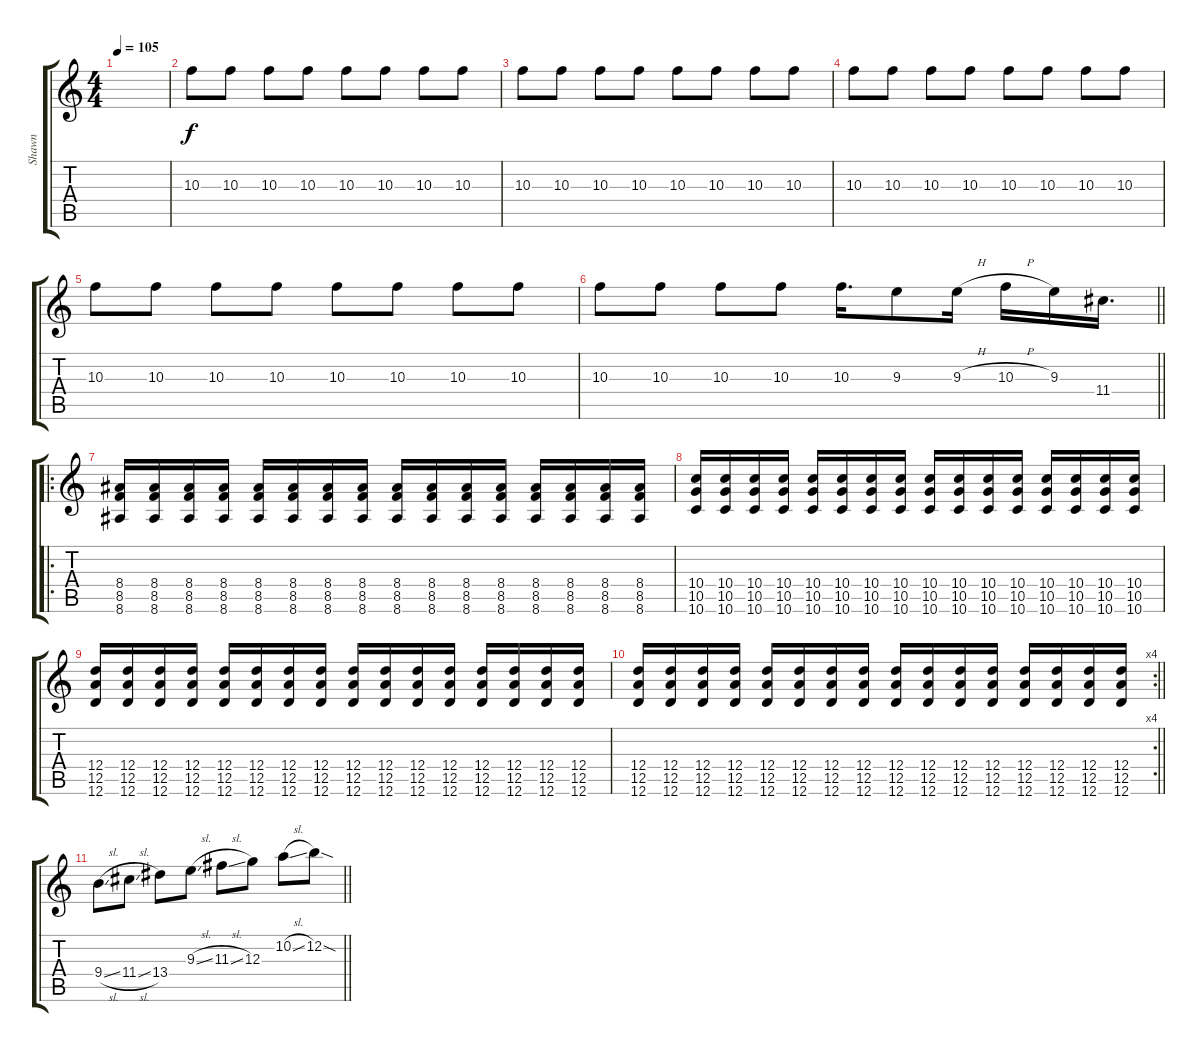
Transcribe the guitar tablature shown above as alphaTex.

\track ("Shawn" "Shawn") {instrument distortionguitar}
\staff {score tabs}
\tuning (E4 B3 G3 D3 A2 D2) {hide}
\ts (4 4)
\tempo 105
\clef g2
\ks c
|
10.3.8 10.3.8 10.3.8 10.3.8 10.3.8 10.3.8 10.3.8 10.3.8 |
10.3.8 10.3.8 10.3.8 10.3.8 10.3.8 10.3.8 10.3.8 10.3.8 |
10.3.8 10.3.8 10.3.8 10.3.8 10.3.8 10.3.8 10.3.8 10.3.8 |
10.3.8 10.3.8 10.3.8 10.3.8 10.3.8 10.3.8 10.3.8 10.3.8 |
\barLineRight lightlight
10.3.8 10.3.8 10.3.8 10.3.8 10.3.16{d} 9.3.8 9.3{h}.16 10.3{h}.16 9.3.16 11.4.16{d} |
\ro
(8.4 8.5 8.6).16 (8.4 8.5 8.6).16 (8.4 8.5 8.6).16 (8.4 8.5 8.6).16 (8.4 8.5 8.6).16 (8.4 8.5 8.6).16 (8.4 8.5 8.6).16 (8.4 8.5 8.6).16 (8.4 8.5 8.6).16 (8.4 8.5 8.6).16 (8.4 8.5 8.6).16 (8.4 8.5 8.6).16 (8.4 8.5 8.6).16 (8.4 8.5 8.6).16 (8.4 8.5 8.6).16 (8.4 8.5 8.6).16 |
(10.4 10.5 10.6).16 (10.4 10.5 10.6).16 (10.4 10.5 10.6).16 (10.4 10.5 10.6).16 (10.4 10.5 10.6).16 (10.4 10.5 10.6).16 (10.4 10.5 10.6).16 (10.4 10.5 10.6).16 (10.4 10.5 10.6).16 (10.4 10.5 10.6).16 (10.4 10.5 10.6).16 (10.4 10.5 10.6).16 (10.4 10.5 10.6).16 (10.4 10.5 10.6).16 (10.4 10.5 10.6).16 (10.4 10.5 10.6).16 |
(12.4 12.5 12.6).16 (12.4 12.5 12.6).16 (12.4 12.5 12.6).16 (12.4 12.5 12.6).16 (12.4 12.5 12.6).16 (12.4 12.5 12.6).16 (12.4 12.5 12.6).16 (12.4 12.5 12.6).16 (12.4 12.5 12.6).16 (12.4 12.5 12.6).16 (12.4 12.5 12.6).16 (12.4 12.5 12.6).16 (12.4 12.5 12.6).16 (12.4 12.5 12.6).16 (12.4 12.5 12.6).16 (12.4 12.5 12.6).16 |
\rc 4
\barLineRight lightlight
(12.4 12.5 12.6).16 (12.4 12.5 12.6).16 (12.4 12.5 12.6).16 (12.4 12.5 12.6).16 (12.4 12.5 12.6).16 (12.4 12.5 12.6).16 (12.4 12.5 12.6).16 (12.4 12.5 12.6).16 (12.4 12.5 12.6).16 (12.4 12.5 12.6).16 (12.4 12.5 12.6).16 (12.4 12.5 12.6).16 (12.4 12.5 12.6).16 (12.4 12.5 12.6).16 (12.4 12.5 12.6).16 (12.4 12.5 12.6).16 |
\barLineRight lightlight
9.4{sl}.8 11.4{sl}.8 13.4.8 9.3{sl}.8 11.3{sl}.8 12.3.8 10.2{sl}.8 12.2{sod}.8
